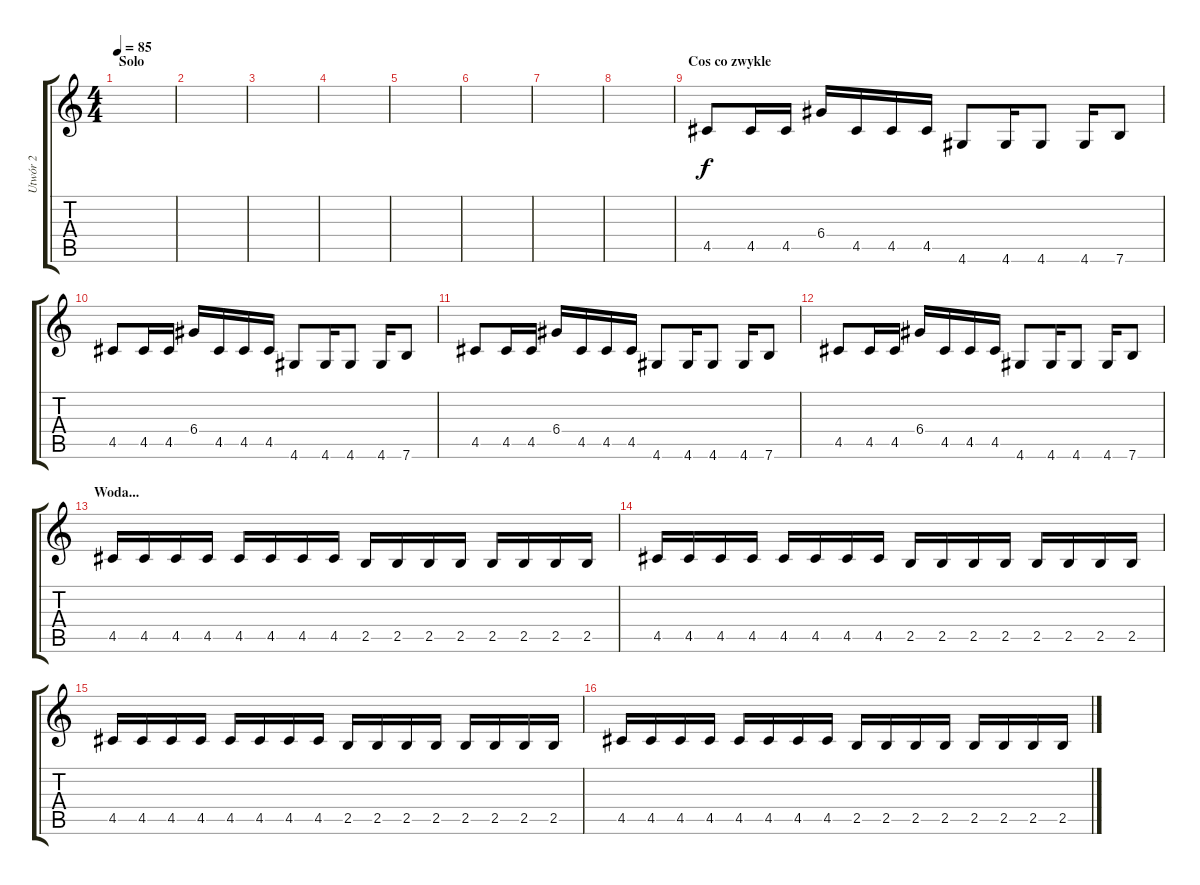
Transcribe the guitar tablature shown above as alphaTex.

\track ("Utwór 2" "Utwór 2") {instrument electricguitarmuted}
\staff {score tabs}
\tuning (E4 B3 G3 D3 A2 E2) {hide}
\ts (4 4)
\section ("" "Solo")
\tempo 85
\clef g2
\ks c
|
|
|
|
|
|
|
|
\section ("" "Cos co zwykle")
4.5.8 4.5.16 4.5.16 6.4.16 4.5.16 4.5.16 4.5.16 4.6.8 4.6.16 4.6.8 4.6.16 7.6.8 |
4.5.8 4.5.16 4.5.16 6.4.16 4.5.16 4.5.16 4.5.16 4.6.8 4.6.16 4.6.8 4.6.16 7.6.8 |
4.5.8 4.5.16 4.5.16 6.4.16 4.5.16 4.5.16 4.5.16 4.6.8 4.6.16 4.6.8 4.6.16 7.6.8 |
4.5.8 4.5.16 4.5.16 6.4.16 4.5.16 4.5.16 4.5.16 4.6.8 4.6.16 4.6.8 4.6.16 7.6.8 |
\section ("" "Woda...")
4.5.16 4.5.16 4.5.16 4.5.16 4.5.16 4.5.16 4.5.16 4.5.16 2.5.16 2.5.16 2.5.16 2.5.16 2.5.16 2.5.16 2.5.16 2.5.16 |
4.5.16 4.5.16 4.5.16 4.5.16 4.5.16 4.5.16 4.5.16 4.5.16 2.5.16 2.5.16 2.5.16 2.5.16 2.5.16 2.5.16 2.5.16 2.5.16 |
4.5.16 4.5.16 4.5.16 4.5.16 4.5.16 4.5.16 4.5.16 4.5.16 2.5.16 2.5.16 2.5.16 2.5.16 2.5.16 2.5.16 2.5.16 2.5.16 |
4.5.16 4.5.16 4.5.16 4.5.16 4.5.16 4.5.16 4.5.16 4.5.16 2.5.16 2.5.16 2.5.16 2.5.16 2.5.16 2.5.16 2.5.16 2.5.16
